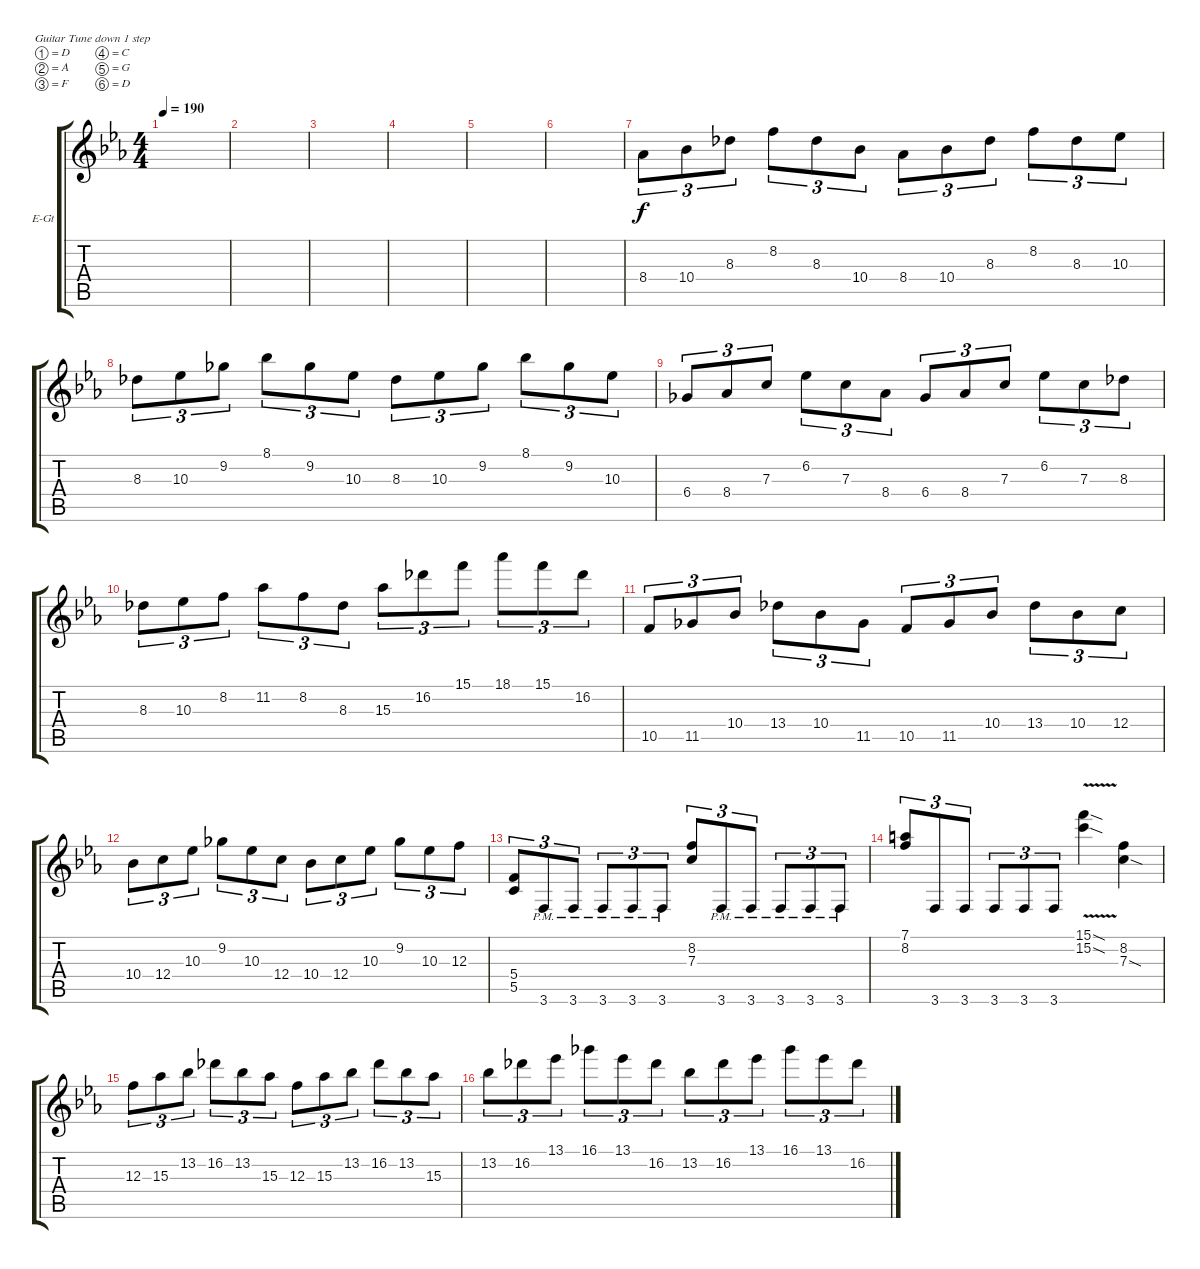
\defaultSystemsLayout 4
\bracketExtendMode groupsimilarinstruments
\firstSystemTrackNameOrientation horizontal
\otherSystemsTrackNameOrientation horizontal
\track ("Solo Guitar 1" "E-Gt") {instrument distortionguitar}
\staff {score tabs}
\tuning (D4 A3 F3 C3 G2 D2)
\ts (4 4)
\tempo 190
\clef g2
\ks cminor
|
|
|
|
|
|
8.4.8{tu (3 2)} 10.4.8{tu (3 2)} 8.3.8{tu (3 2)} 8.2.8{tu (3 2)} 8.3.8{tu (3 2)} 10.4.8{tu (3 2)} 8.4.8{tu (3 2)} 10.4.8{tu (3 2)} 8.3.8{tu (3 2)} 8.2.8{tu (3 2)} 8.3.8{tu (3 2)} 10.3.8{tu (3 2)} |
8.3.8{tu (3 2)} 10.3.8{tu (3 2)} 9.2.8{tu (3 2)} 8.1.8{tu (3 2)} 9.2.8{tu (3 2)} 10.3.8{tu (3 2)} 8.3.8{tu (3 2)} 10.3.8{tu (3 2)} 9.2.8{tu (3 2)} 8.1.8{tu (3 2)} 9.2.8{tu (3 2)} 10.3.8{tu (3 2)} |
6.4.8{tu (3 2)} 8.4.8{tu (3 2)} 7.3.8{tu (3 2)} 6.2.8{tu (3 2)} 7.3.8{tu (3 2)} 8.4.8{tu (3 2)} 6.4.8{tu (3 2)} 8.4.8{tu (3 2)} 7.3.8{tu (3 2)} 6.2.8{tu (3 2)} 7.3.8{tu (3 2)} 8.3.8{tu (3 2)} |
8.3.8{tu (3 2)} 10.3.8{tu (3 2)} 8.2.8{tu (3 2)} 11.2.8{tu (3 2)} 8.2.8{tu (3 2)} 8.3.8{tu (3 2)} 15.3.8{tu (3 2)} 16.2.8{tu (3 2)} 15.1.8{tu (3 2)} 18.1.8{tu (3 2)} 15.1.8{tu (3 2)} 16.2.8{tu (3 2)} |
10.5.8{tu (3 2)} 11.5.8{tu (3 2)} 10.4.8{tu (3 2)} 13.4.8{tu (3 2)} 10.4.8{tu (3 2)} 11.5.8{tu (3 2)} 10.5.8{tu (3 2)} 11.5.8{tu (3 2)} 10.4.8{tu (3 2)} 13.4.8{tu (3 2)} 10.4.8{tu (3 2)} 12.4.8{tu (3 2)} |
10.4.8{tu (3 2)} 12.4.8{tu (3 2)} 10.3.8{tu (3 2)} 9.2.8{tu (3 2)} 10.3.8{tu (3 2)} 12.4.8{tu (3 2)} 10.4.8{tu (3 2)} 12.4.8{tu (3 2)} 10.3.8{tu (3 2)} 9.2.8{tu (3 2)} 10.3.8{tu (3 2)} 12.3.8{tu (3 2)} |
(5.5 5.4).8{tu (3 2)} 3.6{pm}.8{tu (3 2)} 3.6{pm}.8{tu (3 2)} 3.6{pm}.8{tu (3 2)} 3.6{pm}.8{tu (3 2)} 3.6{pm}.8{tu (3 2)} (7.3 8.2).8{tu (3 2)} 3.6{pm}.8{tu (3 2)} 3.6{pm}.8{tu (3 2)} 3.6{pm}.8{tu (3 2)} 3.6{pm}.8{tu (3 2)} 3.6{pm}.8{tu (3 2)} |
(7.1 8.2).8{tu (3 2)} 3.6.8{tu (3 2)} 3.6.8{tu (3 2)} 3.6.8{tu (3 2)} 3.6.8{tu (3 2)} 3.6.8{tu (3 2)} (15.1{v sod} 15.2{sod}).4 (8.2 7.3{sod}).4 |
12.3.8{tu (3 2)} 15.3.8{tu (3 2)} 13.2.8{tu (3 2)} 16.2.8{tu (3 2)} 13.2.8{tu (3 2)} 15.3.8{tu (3 2)} 12.3.8{tu (3 2)} 15.3.8{tu (3 2)} 13.2.8{tu (3 2)} 16.2.8{tu (3 2)} 13.2.8{tu (3 2)} 15.3.8{tu (3 2)} |
13.2.8{tu (3 2)} 16.2.8{tu (3 2)} 13.1.8{tu (3 2)} 16.1.8{tu (3 2)} 13.1.8{tu (3 2)} 16.2.8{tu (3 2)} 13.2.8{tu (3 2)} 16.2.8{tu (3 2)} 13.1.8{tu (3 2)} 16.1.8{tu (3 2)} 13.1.8{tu (3 2)} 16.2.8{tu (3 2)}
